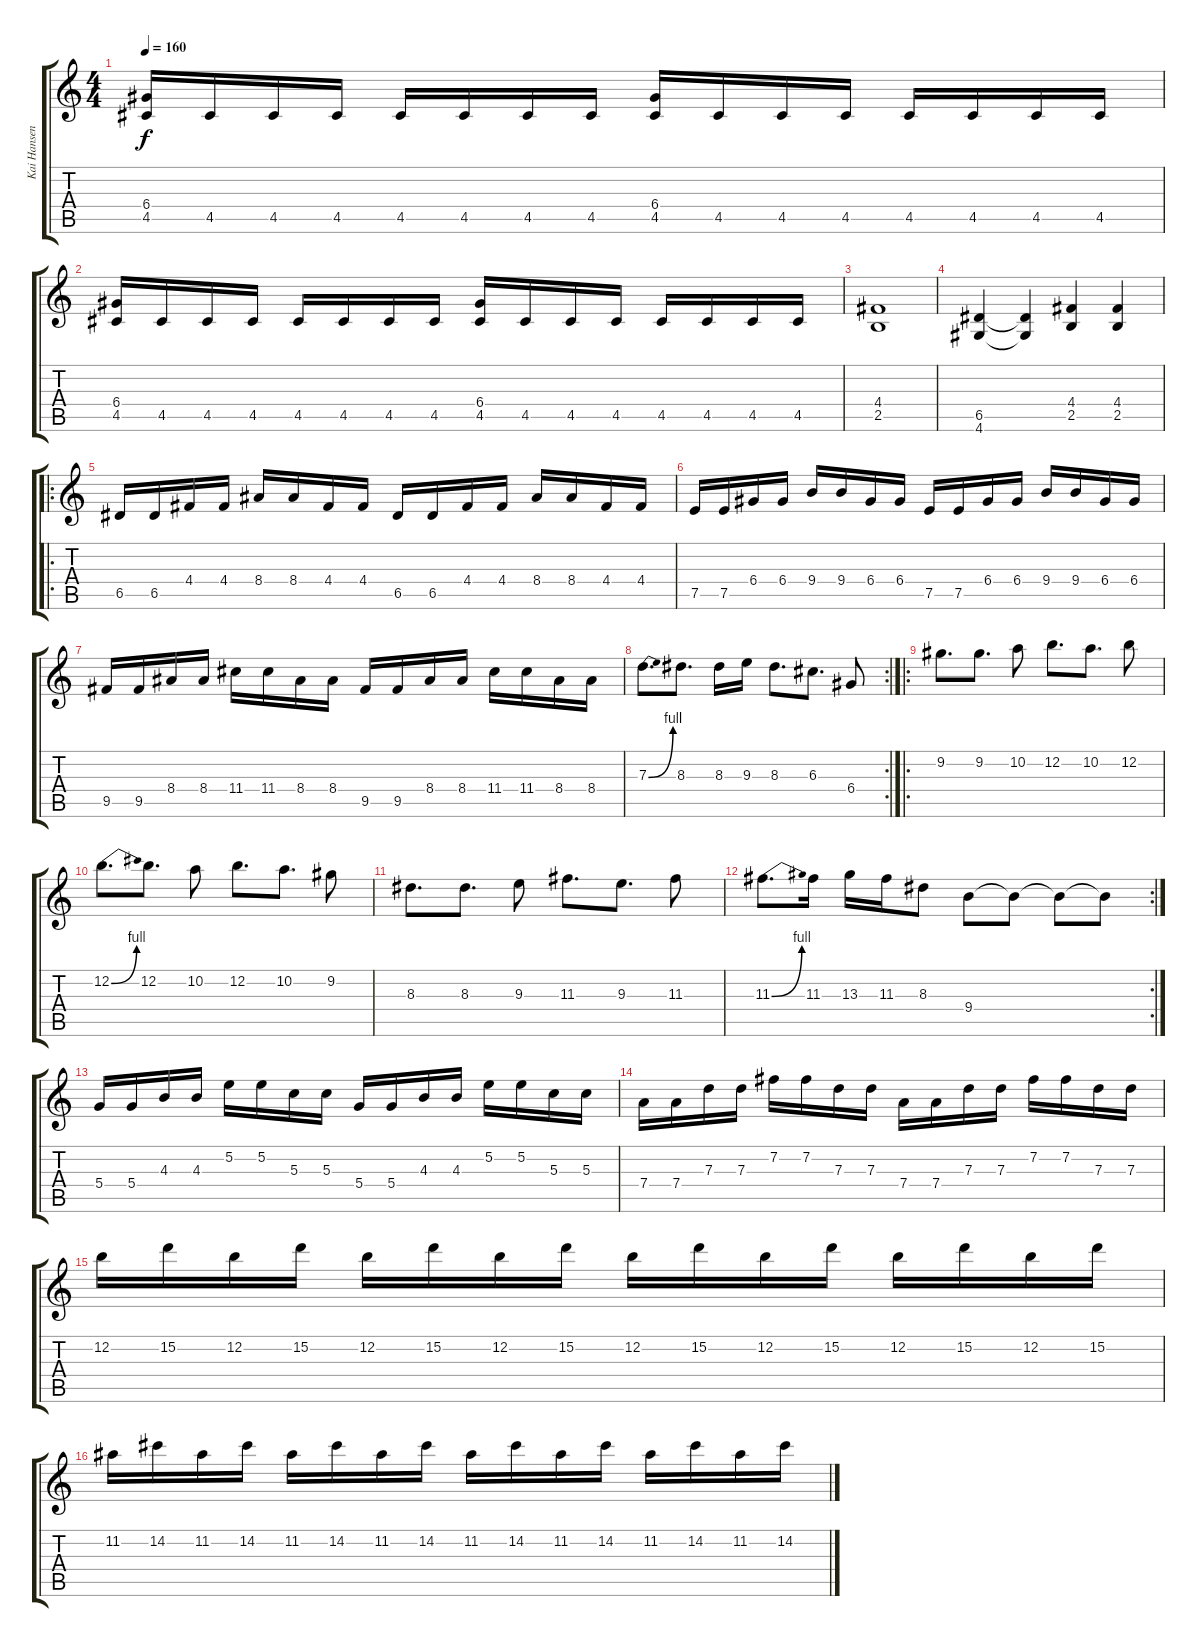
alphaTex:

\track ("Kai Hansen" "Kai Hansen") {instrument distortionguitar}
\staff {score tabs}
\tuning (E4 B3 G3 D3 A2 E2) {hide}
\ts (4 4)
\tempo 160
\clef g2
\ks c
(6.4 4.5).16{dy f} 4.5.16 4.5.16 4.5.16 4.5.16 4.5.16 4.5.16 4.5.16 (6.4 4.5).16 4.5.16 4.5.16 4.5.16 4.5.16 4.5.16 4.5.16 4.5.16 |
(6.4 4.5).16 4.5.16 4.5.16 4.5.16 4.5.16 4.5.16 4.5.16 4.5.16 (6.4 4.5).16 4.5.16 4.5.16 4.5.16 4.5.16 4.5.16 4.5.16 4.5.16 |
(4.4 2.5).1 |
(6.5 4.6).4 (6.5{t} 4.6{t}).4 (4.4 2.5).4 (4.4 2.5).4 |
\ro
6.5.16 6.5.16 4.4.16 4.4.16 8.4.16 8.4.16 4.4.16 4.4.16 6.5.16 6.5.16 4.4.16 4.4.16 8.4.16 8.4.16 4.4.16 4.4.16 |
7.5.16 7.5.16 6.4.16 6.4.16 9.4.16 9.4.16 6.4.16 6.4.16 7.5.16 7.5.16 6.4.16 6.4.16 9.4.16 9.4.16 6.4.16 6.4.16 |
9.5.16 9.5.16 8.4.16 8.4.16 11.4.16 11.4.16 8.4.16 8.4.16 9.5.16 9.5.16 8.4.16 8.4.16 11.4.16 11.4.16 8.4.16 8.4.16 |
\rc 2
7.3{be (bend 0 0 60 4)}.8{d} 8.3.8{d} 8.3.16 9.3.16 8.3.8{d} 6.3.8{d} 6.4.8 |
\ro
9.2.8{d} 9.2.8{d} 10.2.8 12.2.8{d} 10.2.8{d} 12.2.8 |
12.2{be (bend 0 0 60 4)}.8{d} 12.2.8{d} 10.2.8 12.2.8{d} 10.2.8{d} 9.2.8 |
8.3.8{d} 8.3.8{d} 9.3.8 11.3.8{d} 9.3.8{d} 11.3.8 |
\rc 2
11.3{be (bend 0 0 60 4)}.8{d} 11.3.16 13.3.16 11.3.16 8.3.8 9.4.8 9.4{t}.8 9.4{t}.8 9.4{t}.8 |
5.4.16 5.4.16 4.3.16 4.3.16 5.2.16 5.2.16 5.3.16 5.3.16 5.4.16 5.4.16 4.3.16 4.3.16 5.2.16 5.2.16 5.3.16 5.3.16 |
7.4.16 7.4.16 7.3.16 7.3.16 7.2.16 7.2.16 7.3.16 7.3.16 7.4.16 7.4.16 7.3.16 7.3.16 7.2.16 7.2.16 7.3.16 7.3.16 |
12.2.16 15.2.16 12.2.16 15.2.16 12.2.16 15.2.16 12.2.16 15.2.16 12.2.16 15.2.16 12.2.16 15.2.16 12.2.16 15.2.16 12.2.16 15.2.16 |
11.2.16 14.2.16 11.2.16 14.2.16 11.2.16 14.2.16 11.2.16 14.2.16 11.2.16 14.2.16 11.2.16 14.2.16 11.2.16 14.2.16 11.2.16 14.2.16
